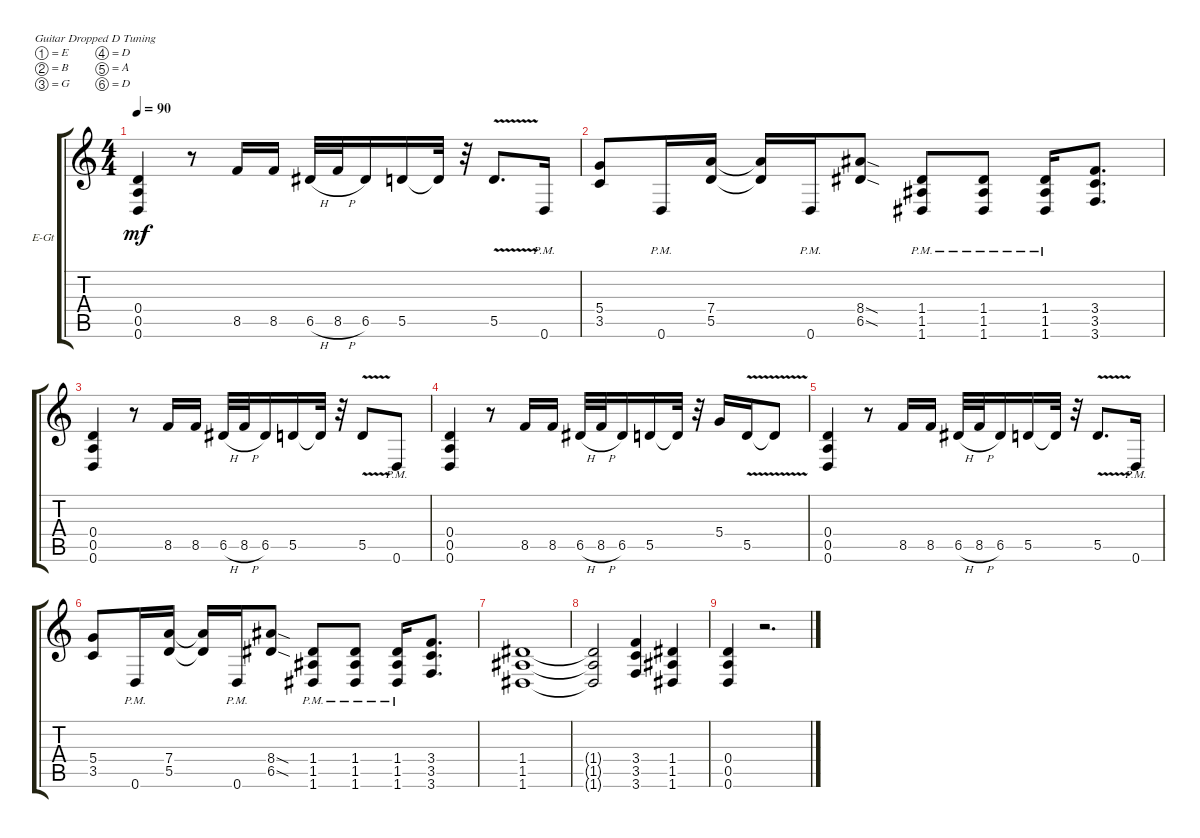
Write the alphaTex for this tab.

\bracketExtendMode groupsimilarinstruments
\firstSystemTrackNameOrientation horizontal
\otherSystemsTrackNameOrientation horizontal
\track ("Synyster Gates" "E-Gt") {instrument distortionguitar}
\staff {score tabs}
\tuning (E4 B3 G3 D3 A2 D2)
\ts (4 4)
\tempo 90
\clef g2
\ks c
(0.6 0.5 0.4).4{dy mf} r.8 8.5.16 8.5.16 6.5{h}.32 8.5{h}.32 6.5.16 5.5.16 5.5{t}.32 r.32 5.5{v}.8{d} 0.6{pm}.16 |
(3.5 5.4).8 0.6{pm}.16 (5.5 7.4).16 (7.4{t} 5.5{t}).16 0.6{pm}.16 (6.5{sod} 8.4{sod}).8 (1.6{pm} 1.5{pm} 1.4{pm}).8 (1.6{pm} 1.5{pm} 1.4{pm}).8 (1.6{pm} 1.5{pm} 1.4{pm}).16 (3.4 3.5 3.6).8{d} |
(0.6 0.5 0.4).4 r.8 8.5.16 8.5.16 6.5{h}.32 8.5{h}.32 6.5.16 5.5.16 5.5{t}.32 r.32 5.5{v}.8 0.6{pm}.8 |
(0.6 0.5 0.4).4 r.8 8.5.16 8.5.16 6.5{h}.32 8.5{h}.32 6.5.16 5.5.16 5.5{t}.32 r.32 5.4.16 5.5{v}.16 5.5{v t}.8 |
(0.6 0.5 0.4).4 r.8 8.5.16 8.5.16 6.5{h}.32 8.5{h}.32 6.5.16 5.5.16 5.5{t}.32 r.32 5.5{v}.8{d} 0.6{pm}.16 |
(3.5 5.4).8 0.6{pm}.16 (5.5 7.4).16 (7.4{t} 5.5{t}).16 0.6{pm}.16 (6.5{sod} 8.4{sod}).8 (1.6{pm} 1.5{pm} 1.4{pm}).8 (1.6{pm} 1.5{pm} 1.4{pm}).8 (1.6{pm} 1.5{pm} 1.4{pm}).16 (3.4 3.5 3.6).8{d} |
(1.6 1.5 1.4).1 |
(1.4{t} 1.5{t} 1.6{t}).2 (3.6 3.5 3.4).4 (1.4 1.5 1.6).4 |
(0.6 0.5 0.4).4 r.2{d}
